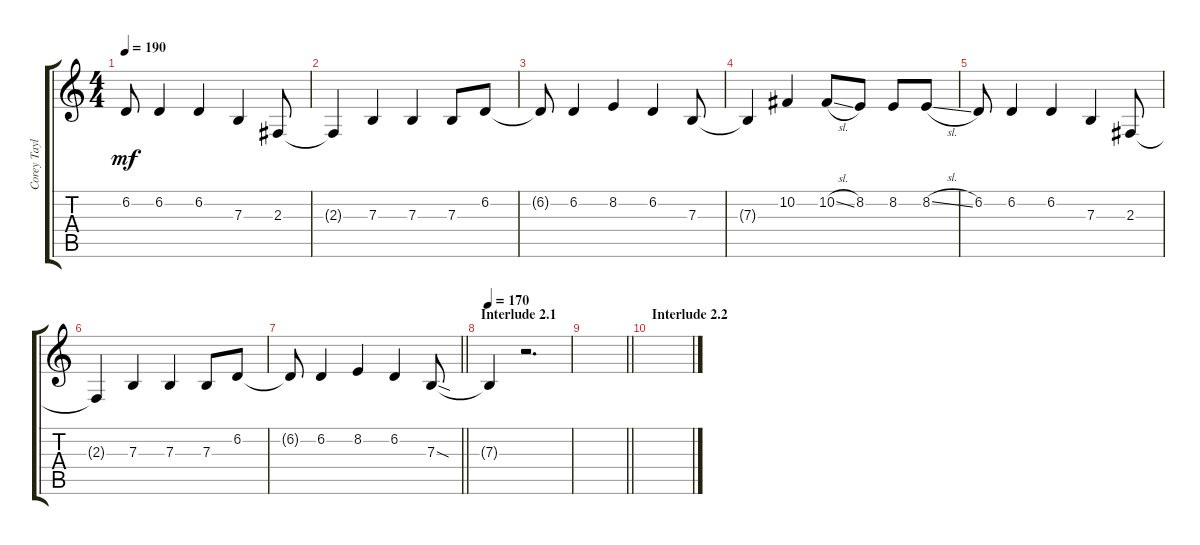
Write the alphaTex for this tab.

\track ("Corey Taylor" "Corey Tayl") {instrument lead2sawtooth}
\staff {score tabs}
\tuning (Db4 Ab3 E3 B2 Gb2 B1) {hide}
\ts (4 4)
\tempo 190
\clef g2
\ks c
6.2.8{dy mf} 6.2.4 6.2.4 7.3.4 2.3.8 |
2.3{t}.4 7.3.4 7.3.4 7.3.8 6.2.8 |
6.2{t}.8 6.2.4 8.2.4 6.2.4 7.3.8 |
7.3{t}.4 10.2.4 10.2{sl}.8 8.2.8 8.2.8 8.2{sl}.8 |
6.2.8 6.2.4 6.2.4 7.3.4 2.3.8 |
2.3{t}.4 7.3.4 7.3.4 7.3.8 6.2.8 |
\barLineRight lightlight
6.2{t}.8 6.2.4 8.2.4 6.2.4 7.3{sod}.8 |
\section ("" "Interlude 2.1")
\tempo 170
7.3{t}.4 r.2{d} |
\barLineRight lightlight
|
\section ("" "Interlude 2.2")
